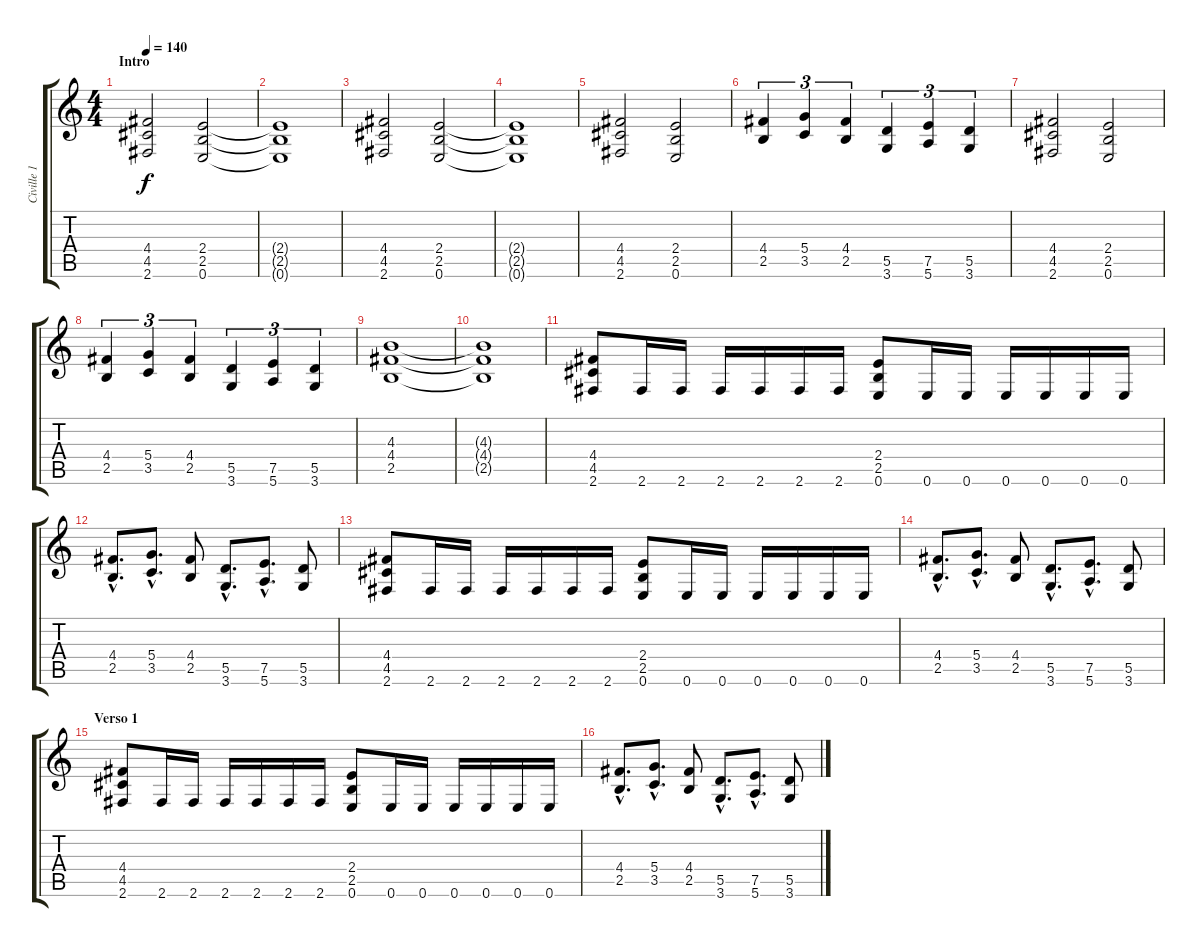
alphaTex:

\track ("Civille 1" "Civille 1") {instrument distortionguitar}
\staff {score tabs}
\tuning (E4 B3 G3 D3 A2 E2) {hide}
\ts (4 4)
\section ("" "Intro")
\tempo 140
\clef g2
\ks c
(4.4 4.5 2.6).2{dy f instrument distortionguitar} (2.4 2.5 0.6).2 |
(2.4{t} 2.5{t} 0.6{t}).1 |
(4.4 4.5 2.6).2 (2.4 2.5 0.6).2 |
(2.4{t} 2.5{t} 0.6{t}).1 |
(4.4 4.5 2.6).2 (2.4 2.5 0.6).2 |
(4.4 2.5).4{tu (3 2)} (5.4 3.5).4{tu (3 2)} (4.4 2.5).4{tu (3 2)} (5.5 3.6).4{tu (3 2)} (7.5 5.6).4{tu (3 2)} (5.5 3.6).4{tu (3 2)} |
(4.4 4.5 2.6).2 (2.4 2.5 0.6).2 |
(4.4 2.5).4{tu (3 2)} (5.4 3.5).4{tu (3 2)} (4.4 2.5).4{tu (3 2)} (5.5 3.6).4{tu (3 2)} (7.5 5.6).4{tu (3 2)} (5.5 3.6).4{tu (3 2)} |
(4.3 4.4 2.5).1 |
(4.3{t} 4.4{t} 2.5{t}).1 |
(4.4 4.5 2.6).8 2.6.16 2.6.16 2.6.16 2.6.16 2.6.16 2.6.16 (2.4 2.5 0.6).8 0.6.16 0.6.16 0.6.16 0.6.16 0.6.16 0.6.16 |
(4.4{hac} 2.5{hac}).8{d} (5.4{hac} 3.5{hac}).8{d} (4.4 2.5).8 (5.5{hac} 3.6{hac}).8{d} (7.5{hac} 5.6{hac}).8{d} (5.5 3.6).8 |
(4.4 4.5 2.6).8 2.6.16 2.6.16 2.6.16 2.6.16 2.6.16 2.6.16 (2.4 2.5 0.6).8 0.6.16 0.6.16 0.6.16 0.6.16 0.6.16 0.6.16 |
(4.4{hac} 2.5{hac}).8{d} (5.4{hac} 3.5{hac}).8{d} (4.4 2.5).8 (5.5{hac} 3.6{hac}).8{d} (7.5{hac} 5.6{hac}).8{d} (5.5 3.6).8 |
\section ("" "Verso 1")
(4.4 4.5 2.6).8 2.6.16 2.6.16 2.6.16 2.6.16 2.6.16 2.6.16 (2.4 2.5 0.6).8 0.6.16 0.6.16 0.6.16 0.6.16 0.6.16 0.6.16 |
(4.4{hac} 2.5{hac}).8{d} (5.4{hac} 3.5{hac}).8{d} (4.4 2.5).8 (5.5{hac} 3.6{hac}).8{d} (7.5{hac} 5.6{hac}).8{d} (5.5 3.6).8
